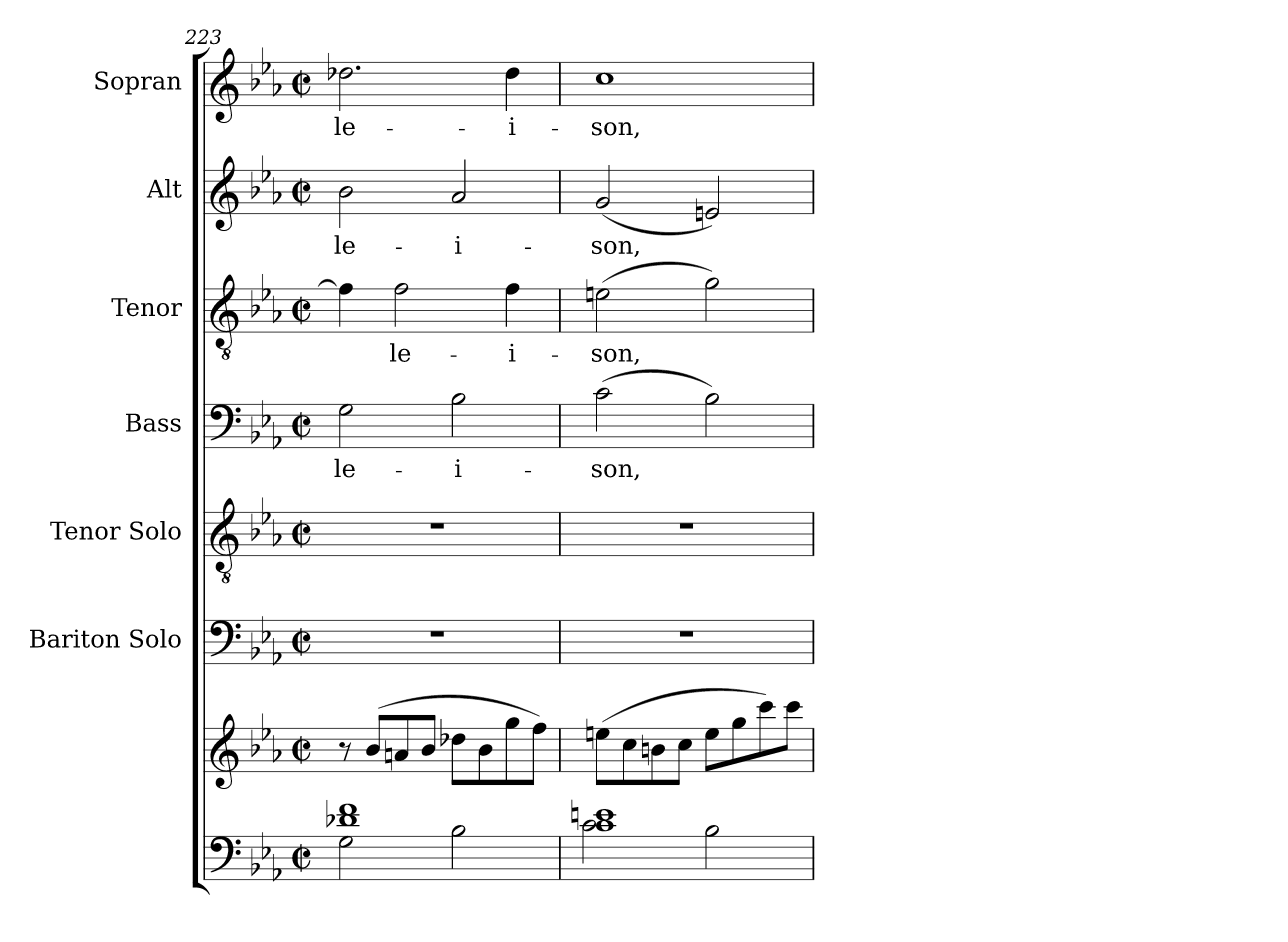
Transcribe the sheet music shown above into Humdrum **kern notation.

**kern	**kern	**kern	**kern	**kern	**text	**kern	**text	**kern	**text	**kern	**text
*part7	*part7	*part6	*part5	*part4	*part4	*part3	*part3	*part2	*part2	*part1	*part1
*staff8	*staff7	*staff6	*staff5	*staff4	*staff4	*staff3	*staff3	*staff2	*staff2	*staff1	*staff1
*	*	*I"Bariton Solo	*I"Tenor Solo	*I"Bass	*	*I"Tenor	*	*I"Alt	*	*I"Sopran	*
*	*	*	*	*I'B.	*	*I'T.	*	*I'A.	*	*I'S.	*
*clefF4	*clefG2	*clefF4	*clefGv2	*clefF4	*	*clefGv2	*	*clefG2	*	*clefG2	*
*k[b-e-a-]	*k[b-e-a-]	*k[b-e-a-]	*k[b-e-a-]	*k[b-e-a-]	*	*k[b-e-a-]	*	*k[b-e-a-]	*	*k[b-e-a-]	*
*E-:	*E-:	*E-:	*E-:	*E-:	*	*E-:	*	*E-:	*	*E-:	*
*M2/2	*M2/2	*M2/2	*M2/2	*M2/2	*	*M2/2	*	*M2/2	*	*M2/2	*
*met(c|)	*met(c|)	*met(c|)	*met(c|)	*met(c|)	*	*met(c|)	*	*met(c|)	*	*met(c|)	*
=223	=223	=223	=223	=223	=223	=223	=223	=223	=223	=223	=223
*^	*	*	*	*	*	*	*	*	*	*	*
!	!	!	!	!	!	!LO:LY:b	!	!	!	!LO:LY:b	!	!LO:LY:b
1d-X 1f	2G\	8r	1r	1r	2G\	-le-	4f\]	.	2b-\	-le-	2.dd-X\	-le-
.	.	(>8b-/L	.	.	.	.	.	.	.	.	.	.
!	!	!	!	!	!	!	!	!LO:LY:b	!	!	!	!
.	.	8an/	.	.	.	.	2f\	-le-	.	.	.	.
.	.	8b-/J	.	.	.	.	.	.	.	.	.	.
!	!	!	!	!	!	!LO:LY:b	!	!	!	!LO:LY:b	!	!
.	2B-\	8dd-X\L	.	.	2B-\	-i-	.	.	2a-/	-i-	.	.
.	.	8b-\	.	.	.	.	.	.	.	.	.	.
!	!	!	!	!	!	!	!	!LO:LY:b	!	!	!	!LO:LY:b
.	.	8gg\	.	.	.	.	4f\	-i-	.	.	4dd-\	-i-
.	.	8ff\J)	.	.	.	.	.	.	.	.	.	.
=224	=224	=224	=224	=224	=224	=224	=224	=224	=224	=224	=224	=224
!	!	!	!	!	!	!LO:LY:b	!	!LO:LY:b	!	!LO:LY:b	!	!LO:LY:b
1c 1en	2c\	(>8een\L	1r	1r	(>2c\	-son,	(>2en\	-son,	(<2g/	-son,	1cc	-son,
.	.	8cc\	.	.	.	.	.	.	.	.	.	.
.	.	8bn\	.	.	.	.	.	.	.	.	.	.
.	.	8cc\J	.	.	.	.	.	.	.	.	.	.
.	2B-\	8ee\L	.	.	2B-\)	.	2g\)	.	2en/)	.	.	.
.	.	8gg\	.	.	.	.	.	.	.	.	.	.
.	.	8ccc\)	.	.	.	.	.	.	.	.	.	.
.	.	8ccc\J	.	.	.	.	.	.	.	.	.	.
*v	*v	*	*	*	*	*	*	*	*	*	*	*
=	=	=	=	=	=	=	=	=	=	=	=
*-	*-	*-	*-	*-	*-	*-	*-	*-	*-	*-	*-
